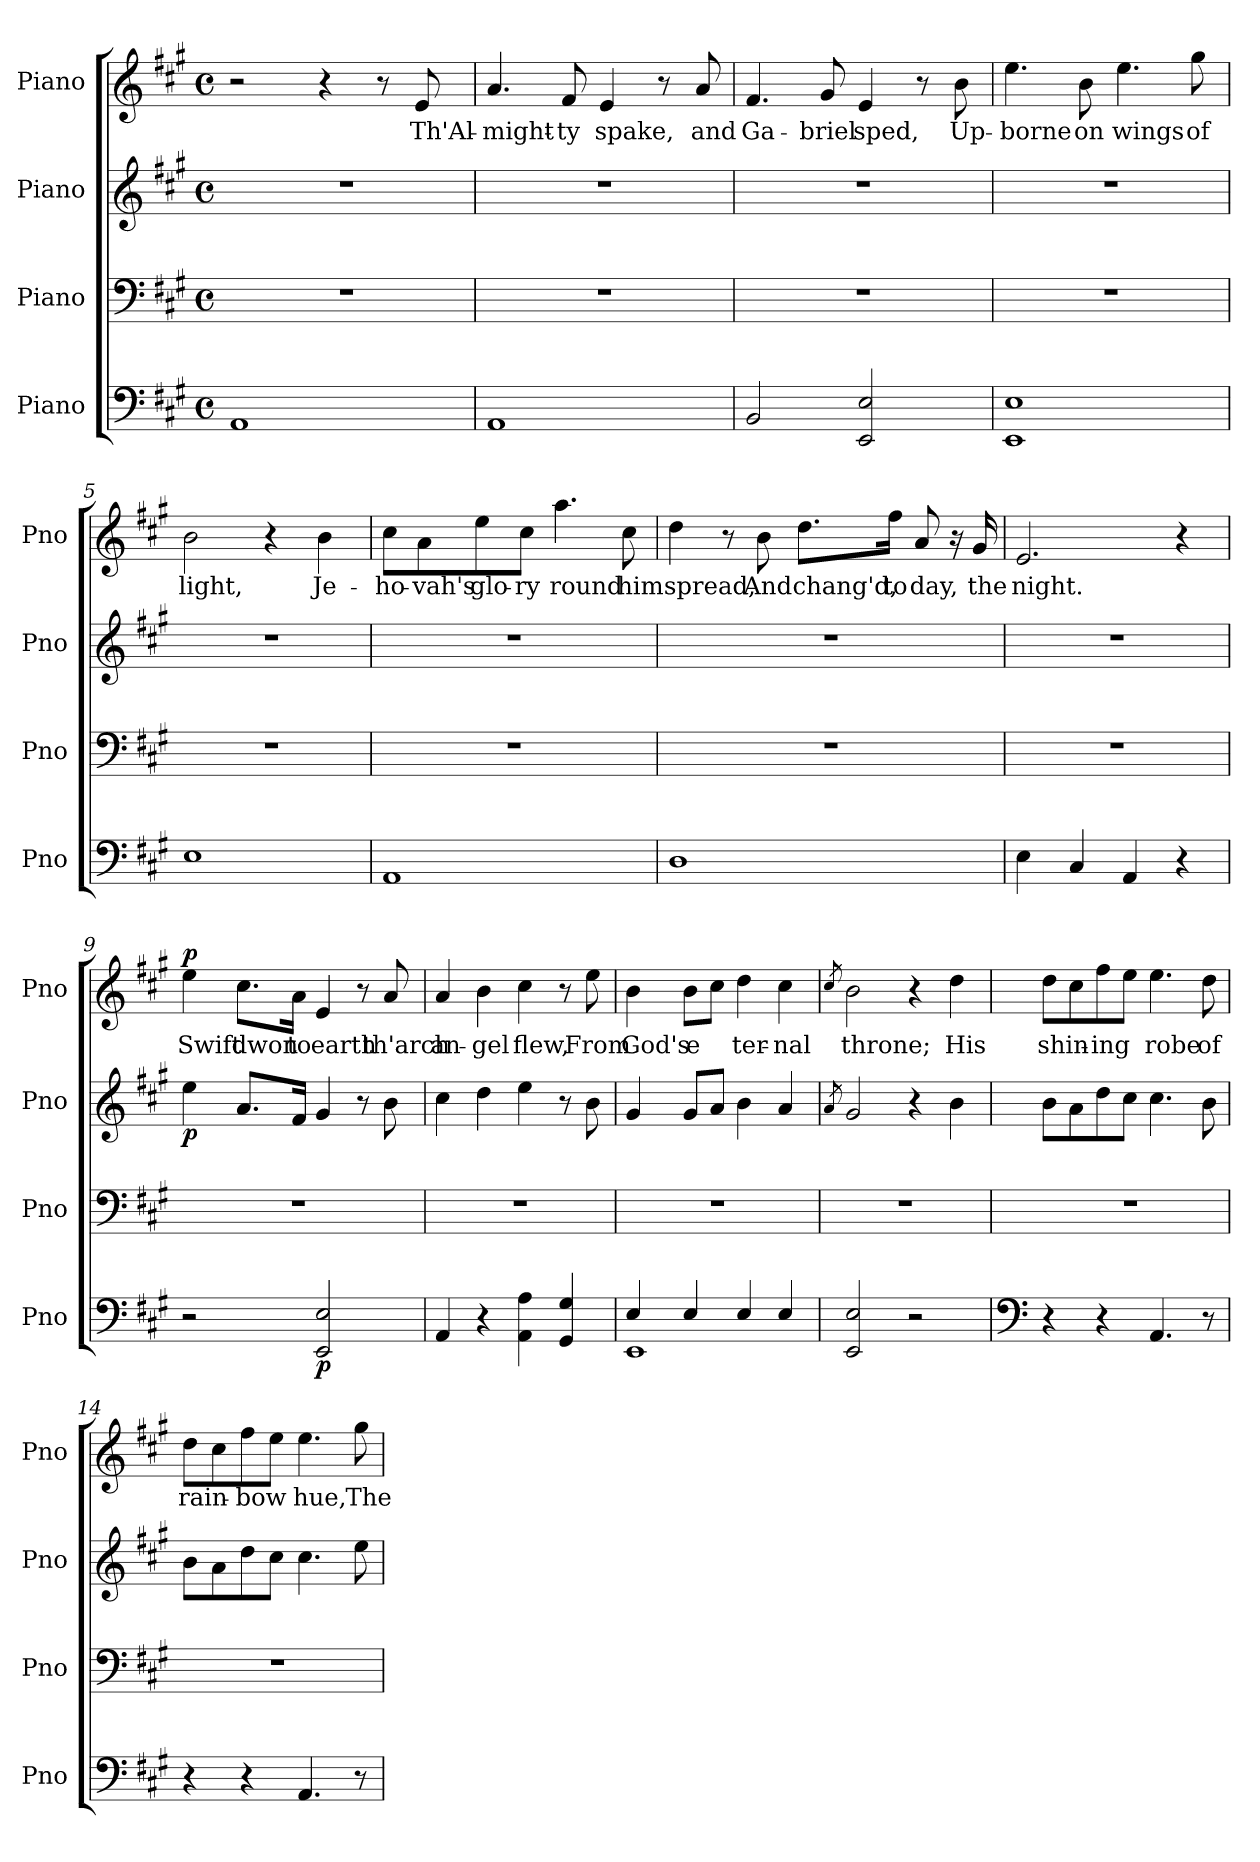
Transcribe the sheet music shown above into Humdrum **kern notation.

**kern	**dynam	**kern	**kern	**dynam	**kern	**text	**dynam
*part4	*part4	*part3	*part2	*part2	*part1	*part1	*part1
*staff4	*staff4	*staff3	*staff2	*staff2	*staff1	*staff1	*staff1
*I"Piano	*	*I"Piano	*I"Piano	*	*I"Piano	*	*
*I'Pno	*	*I'Pno	*I'Pno	*	*I'Pno	*	*
*clefF4	*	*clefF4	*clefG2	*	*clefG2	*	*
*k[f#c#g#]	*	*k[f#c#g#]	*k[f#c#g#]	*	*k[f#c#g#]	*	*
*M4/4	*	*M4/4	*M4/4	*	*M4/4	*	*
*met(c)	*	*met(c)	*met(c)	*	*met(c)	*	*
=1	=1	=1	=1	=1	=1	=1	=1
1AA	.	1r	1r	.	2r	.	.
.	.	.	.	.	4r	.	.
.	.	.	.	.	8r	.	.
!	!	!	!	!	!	!LO:LY:b	!
.	.	.	.	.	8e/	Th'Al-	.
=2	=2	=2	=2	=2	=2	=2	=2
!	!	!	!	!	!	!LO:LY:b	!
1AA	.	1r	1r	.	4.a/	might-	.
!	!	!	!	!	!	!LO:LY:b	!
.	.	.	.	.	8f#/	-ty	.
!	!	!	!	!	!	!LO:LY:b	!
.	.	.	.	.	4e/	spake,	.
.	.	.	.	.	8r	.	.
!	!	!	!	!	!	!LO:LY:b	!
.	.	.	.	.	8a/	and	.
=3	=3	=3	=3	=3	=3	=3	=3
!	!	!	!	!	!	!LO:LY:b	!
2BB/	.	1r	1r	.	4.f#/	Ga-	.
!	!	!	!	!	!	!LO:LY:b	!
.	.	.	.	.	8g#/	-briel	.
!	!	!	!	!	!	!LO:LY:b	!
2EE/ 2E/	.	.	.	.	4e/	sped,	.
.	.	.	.	.	8r	.	.
!	!	!	!	!	!	!LO:LY:b	!
.	.	.	.	.	8b\	Up-	.
=4	=4	=4	=4	=4	=4	=4	=4
!	!	!	!	!	!	!LO:LY:b	!
1EE 1E	.	1r	1r	.	4.ee\	-borne	.
!	!	!	!	!	!	!LO:LY:b	!
.	.	.	.	.	8b\	on	.
!	!	!	!	!	!	!LO:LY:b	!
.	.	.	.	.	4.ee\	wings	.
!	!	!	!	!	!	!LO:LY:b	!
.	.	.	.	.	8gg#\	of	.
!!LO:LB:g=z
=5	=5	=5	=5	=5	=5	=5	=5
!	!	!	!	!	!	!LO:LY:b	!
1E	.	1r	1r	.	2b\	light,	.
.	.	.	.	.	4r	.	.
!	!	!	!	!	!	!LO:LY:b	!
.	.	.	.	.	4b\	Je-	.
=6	=6	=6	=6	=6	=6	=6	=6
!	!	!	!	!	!	!LO:LY:b	!
1AA	.	1r	1r	.	8cc#\L	-ho-	.
!	!	!	!	!	!	!LO:LY:b	!
.	.	.	.	.	8a\	-vah's	.
!	!	!	!	!	!	!LO:LY:b	!
.	.	.	.	.	8ee\	glo-	.
!	!	!	!	!	!	!LO:LY:b	!
.	.	.	.	.	8cc#\J	-ry	.
!	!	!	!	!	!	!LO:LY:b	!
.	.	.	.	.	4.aa\	round	.
!	!	!	!	!	!	!LO:LY:b	!
.	.	.	.	.	8cc#\	him	.
=7	=7	=7	=7	=7	=7	=7	=7
!	!	!	!	!	!	!LO:LY:b	!
1D	.	1r	1r	.	4dd\	spread,	.
.	.	.	.	.	8r	.	.
!	!	!	!	!	!	!LO:LY:b	!
.	.	.	.	.	8b\	And	.
!	!	!	!	!	!	!LO:LY:b	!
.	.	.	.	.	8.dd\L	chang'd,	.
!	!	!	!	!	!	!LO:LY:b	!
.	.	.	.	.	16ff#\Jk	to	.
!	!	!	!	!	!	!LO:LY:b	!
.	.	.	.	.	8a/	day,	.
.	.	.	.	.	16r	.	.
!	!	!	!	!	!	!LO:LY:b	!
.	.	.	.	.	16g#/	the	.
=8	=8	=8	=8	=8	=8	=8	=8
!	!	!	!	!	!	!LO:LY:b	!
4E\	.	1r	1r	.	2.e/	night.	.
4C#/	.	.	.	.	.	.	.
4AA/	.	.	.	.	.	.	.
4r	.	.	.	.	4r	.	.
!!LO:LB:g=z
=9	=9	=9	=9	=9	=9	=9	=9
!	!	!	!	!LO:DY:b	!	!LO:LY:b	!LO:DY:b
2r	.	1r	4ee\	p	4ee\	Swift	p
!	!	!	!	!	!	!LO:LY:b	!
.	.	.	8.a/L	.	8.cc#\L	dwon	.
!	!	!	!	!	!	!LO:LY:b	!
.	.	.	16f#/Jk	.	16a\Jk	to	.
!	!LO:DY:b	!	!	!	!	!LO:LY:b	!
2EE/ 2E/	p	.	4g#/	.	4e/	earth	.
.	.	.	8r	.	8r	.	.
!	!	!	!	!	!	!LO:LY:b	!
.	.	.	8b\	.	8a/	th'arch	.
=10	=10	=10	=10	=10	=10	=10	=10
!	!	!	!	!	!	!LO:LY:b	!
4AA/	.	1r	4cc#\	.	4a/	an-	.
!	!	!	!	!	!	!LO:LY:b	!
4r	.	.	4dd\	.	4b\	-gel	.
!	!	!	!	!	!	!LO:LY:b	!
4AA\ 4A\	.	.	4ee\	.	4cc#\	flew,	.
4GG#/ 4G#/	.	.	8r	.	8r	.	.
!	!	!	!	!	!	!LO:LY:b	!
.	.	.	8b\	.	8ee\	From	.
=11	=11	=11	=11	=11	=11	=11	=11
*^	*	*	*	*	*	*	*
!	!	!	!	!	!	!	!LO:LY:b	!
4E/	1EE	.	1r	4g#/	.	4b\	God's	.
!	!	!	!	!	!	!	!LO:LY:b	!
4E/	.	.	.	8g#/L	.	8b\L	e	.
.	.	.	.	8a/J	.	8cc#\J	.	.
!	!	!	!	!	!	!	!LO:LY:b	!
4E/	.	.	.	4b\	.	4dd\	ter-	.
!	!	!	!	!	!	!	!LO:LY:b	!
4E/	.	.	.	4a/	.	4cc#\	-nal	.
*v	*v	*	*	*	*	*	*	*
=12	=12	=12	=12	=12	=12	=12	=12
.	.	.	8qa/	.	8qcc#/	.	.
!	!	!	!	!	!	!LO:LY:b	!
2EE/ 2E/	.	1r	2g#/	.	2b\	throne;	.
2r	.	.	4r	.	4r	.	.
!	!	!	!	!	!	!LO:LY:b	!
.	.	.	4b\	.	4dd\	His	.
!!LO:LB:g=z
=13	=13	=13	=13	=13	=13	=13	=13
*clefF4	*	*	*	*	*	*	*
!	!	!	!	!	!	!LO:LY:b	!
4r	.	1r	8b\L	.	8dd\L	shin-	.
.	.	.	8a\	.	8cc#\	.	.
!	!	!	!	!	!	!LO:LY:b	!
4r	.	.	8dd\	.	8ff#\	-ing	.
.	.	.	8cc#\J	.	8ee\J	.	.
!	!	!	!	!	!	!LO:LY:b	!
4.AA/	.	.	4.cc#\	.	4.ee\	robe	.
!	!	!	!	!	!	!LO:LY:b	!
8r	.	.	8b\	.	8dd\	of	.
=14	=14	=14	=14	=14	=14	=14	=14
!	!	!	!	!	!	!LO:LY:b	!
4r	.	1r	8b\L	.	8dd\L	rain-	.
.	.	.	8a\	.	8cc#\	.	.
!	!	!	!	!	!	!LO:LY:b	!
4r	.	.	8dd\	.	8ff#\	-bow	.
.	.	.	8cc#\J	.	8ee\J	.	.
!	!	!	!	!	!	!LO:LY:b	!
4.AA/	.	.	4.cc#\	.	4.ee\	hue,	.
!	!	!	!	!	!	!LO:LY:b	!
8r	.	.	8ee\	.	8gg#\	The	.
=	=	=	=	=	=	=	=
*-	*-	*-	*-	*-	*-	*-	*-
